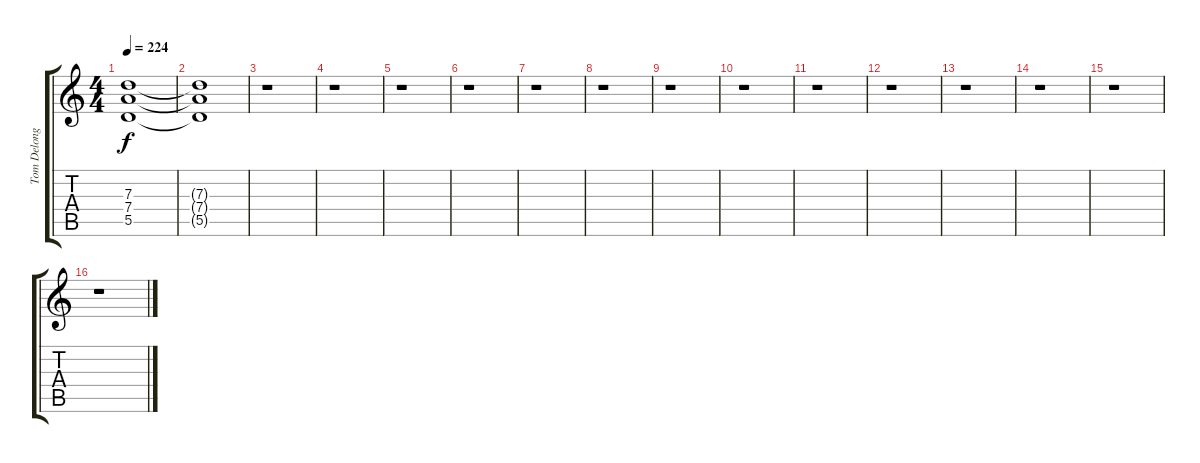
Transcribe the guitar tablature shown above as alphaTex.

\track ("Tom Delonge (Guitar)" "Tom Delong") {instrument overdrivenguitar}
\staff {score tabs}
\tuning (E4 B3 G3 D3 A2 E2) {hide}
\ts (4 4)
\tempo 224
\clef g2
\ks c
(7.3 7.4 5.5).1{dy f} |
(7.3{t} 7.4{t} 5.5{t}).1 |
r.1 |
r.1 |
r.1 |
r.1 |
r.1 |
r.1 |
r.1 |
r.1 |
r.1 |
r.1 |
r.1 |
r.1 |
r.1 |
r.1
